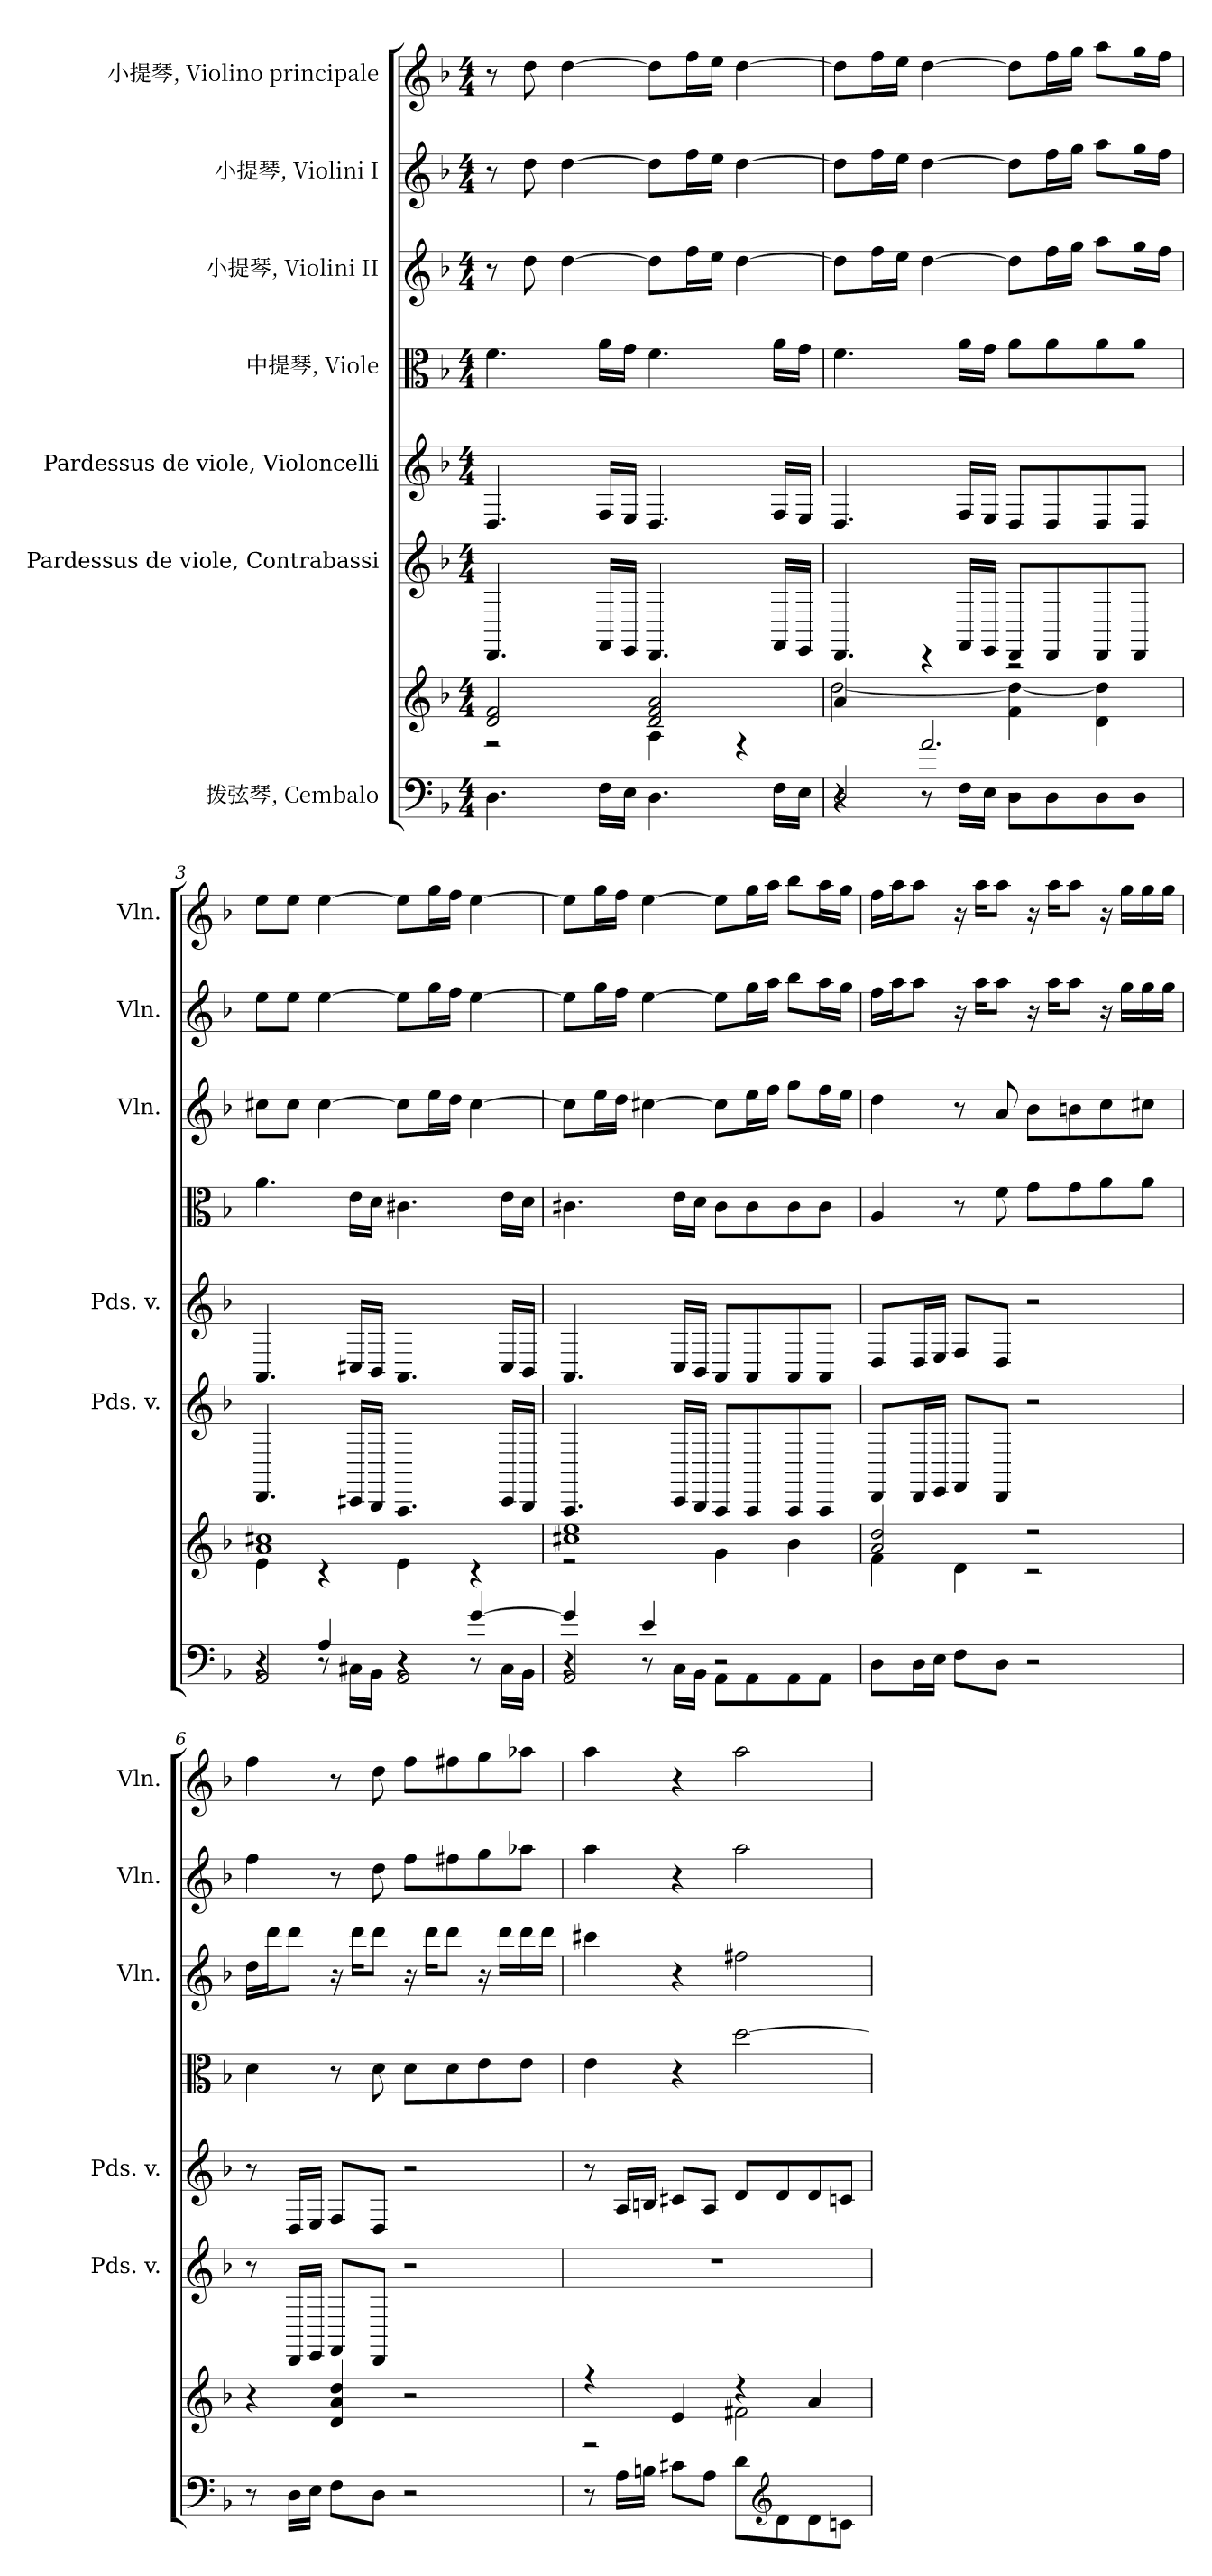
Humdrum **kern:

**kern	**kern	**kern	**kern	**kern	**kern	**kern	**kern
*part7	*part7	*part6	*part5	*part4	*part3	*part2	*part1
*staff8	*staff7	*staff6	*staff5	*staff4	*staff3	*staff2	*staff1
*I"拨弦琴, Cembalo	*	*I"Pardessus de viole, Contrabassi	*I"Pardessus de viole, Violoncelli	*I"中提琴, Viole	*I"小提琴, Violini II	*I"小提琴, Violini I	*I"小提琴, Violino principale
*	*	*I'Pds. v.	*I'Pds. v.	*	*I'Vln.	*I'Vln.	*I'Vln.
*clefF4	*clefG2	*clefG2	*clefG2	*clefC3	*clefG2	*clefG2	*clefG2
*k[b-]	*k[b-]	*k[b-]	*k[b-]	*k[b-]	*k[b-]	*k[b-]	*k[b-]
*M4/4	*M4/4	*M4/4	*M4/4	*M4/4	*M4/4	*M4/4	*M4/4
*MM90	*MM90	*MM90	*MM90	*MM90	*MM90	*MM90	*MM90
=1	=1	=1	=1	=1	=1	=1	=1
*	*^	*	*	*	*	*	*
4.D\	2d/ 2f/	2r	4.DD/	4.D/	4.f\	8r	8r	8r
.	.	.	.	.	.	8dd\	8dd\	8dd\
.	.	.	.	.	.	[4dd\	[4dd\	[4dd\
16F\LL	.	.	16FF/LL	16F/LL	16a\LL	.	.	.
16E\JJ	.	.	16EE/JJ	16E/JJ	16g\JJ	.	.	.
4.D\	2d/ 2f/ 2a/	4A\	4.DD/	4.D/	4.f\	8dd\L]	8dd\L]	8dd\L]
.	.	.	.	.	.	16ff\L	16ff\L	16ff\L
.	.	.	.	.	.	16ee\JJ	16ee\JJ	16ee\JJ
.	.	4r	.	.	.	[4dd\	[4dd\	[4dd\
16F\LL	.	.	16FF/LL	16F/LL	16a\LL	.	.	.
16E\JJ	.	.	16EE/JJ	16E/JJ	16g\JJ	.	.	.
=2	=2	=2	=2	=2	=2	=2	=2	=2
*^	*	*	*	*	*	*	*	*
*	*^	*	*	*	*	*	*	*	*
4r	4r	2D/	4a/	[2dd\	4.DD/	4.D/	4.f\	8dd\L]	8dd\L]	8dd\L]
.	.	.	.	.	.	.	.	16ff\L	16ff\L	16ff\L
.	.	.	.	.	.	.	.	16ee\JJ	16ee\JJ	16ee\JJ
2.a/	8r	.	4r	.	.	.	.	[4dd\	[4dd\	[4dd\
.	16F\LL	.	.	.	16FF/LL	16F/LL	16a\LL	.	.	.
.	16E\JJ	.	.	.	16EE/JJ	16E/JJ	16g\JJ	.	.	.
.	8D\L	2r	2r	4f\ 4dd\_	8DD/L	8D/L	8a\L	8dd\L]	8dd\L]	8dd\L]
.	8D\	.	.	.	8DD/	8D/	8a\	16ff\L	16ff\L	16ff\L
.	.	.	.	.	.	.	.	16gg\JJ	16gg\JJ	16gg\JJ
.	8D\	.	.	4d\ 4dd\]	8DD/	8D/	8a\	8aa\L	8aa\L	8aa\L
.	8D\J	.	.	.	8DD/J	8D/J	8a\J	16gg\L	16gg\L	16gg\L
.	.	.	.	.	.	.	.	16ff\JJ	16ff\JJ	16ff\JJ
!!LO:PB:g=z
=3	=3	=3	=3	=3	=3	=3	=3	=3	=3	=3
4r	4r	2AA/	1a 1cc#X	4e\	4.DD/	4.AA/	4.a\	8cc#X\L	8ee\L	8ee\L
.	.	.	.	.	.	.	.	8cc#\J	8ee\J	8ee\J
4A/	8r	.	.	4r	.	.	.	[4cc#\	[4ee\	[4ee\
.	16C#X\LL	.	.	.	16CC#X/LL	16C#X/LL	16e\LL	.	.	.
.	16BB-\JJ	.	.	.	16BBB-/JJ	16BB-/JJ	16d\JJ	.	.	.
4r	4r	2AA/	.	4e\	4.AAA/	4.AA/	4.c#X\	8cc#\L]	8ee\L]	8ee\L]
.	.	.	.	.	.	.	.	16ee\L	16gg\L	16gg\L
.	.	.	.	.	.	.	.	16dd\JJ	16ff\JJ	16ff\JJ
[4g/	8r	.	.	4r	.	.	.	[4cc#\	[4ee\	[4ee\
.	16C#\LL	.	.	.	16CC#/LL	16C#/LL	16e\LL	.	.	.
.	16BB-\JJ	.	.	.	16BBB-/JJ	16BB-/JJ	16d\JJ	.	.	.
=4	=4	=4	=4	=4	=4	=4	=4	=4	=4	=4
4g/]	4r	2AA/	1cc#X 1ee	2r	4.AAA/	4.AA/	4.c#X\	8cc#\L]	8ee\L]	8ee\L]
.	.	.	.	.	.	.	.	16ee\L	16gg\L	16gg\L
.	.	.	.	.	.	.	.	16dd\JJ	16ff\JJ	16ff\JJ
4e/	8r	.	.	.	.	.	.	[4cc#X\	[4ee\	[4ee\
.	16C\LL	.	.	.	16CC/LL	16C/LL	16e\LL	.	.	.
.	16BB-\JJ	.	.	.	16BBB-/JJ	16BB-/JJ	16d\JJ	.	.	.
2r	8AA\L	2r	.	4g\	8AAA/L	8AA/L	8c#\L	8cc#\L]	8ee\L]	8ee\L]
.	8AA\	.	.	.	8AAA/	8AA/	8c#\	16ee\L	16gg\L	16gg\L
.	.	.	.	.	.	.	.	16ff\JJ	16aa\JJ	16aa\JJ
.	8AA\	.	.	4b-\	8AAA/	8AA/	8c#\	8gg\L	8bb-\L	8bb-\L
.	8AA\J	.	.	.	8AAA/J	8AA/J	8c#\J	16ff\L	16aa\L	16aa\L
.	.	.	.	.	.	.	.	16ee\JJ	16gg\JJ	16gg\JJ
*v	*v	*v	*	*	*	*	*	*	*	*
!!LO:PB:g=z
=5	=5	=5	=5	=5	=5	=5	=5	=5
8D\L	2a/ 2dd/	4f\	8DD/L	8D/L	4A/	4dd\	16ff\LL	16ff\LL
.	.	.	.	.	.	.	16aa\J	16aa\J
16D\L	.	.	16DD/L	16D/L	.	.	8aa\J	8aa\J
16E\JJ	.	.	16EE/JJ	16E/JJ	.	.	.	.
8F\L	.	4d\	8FF/L	8F/L	8r	8r	16r	16r
.	.	.	.	.	.	.	16aa\KL	16aa\KL
8D\J	.	.	8DD/J	8D/J	8f\	8a/	8aa\J	8aa\J
2r	2r	2r	2r	2r	8g\L	8b-\L	16r	16r
.	.	.	.	.	.	.	16aa\KL	16aa\KL
.	.	.	.	.	8g\	8bn\	8aa\J	8aa\J
.	.	.	.	.	8a\	8cc\	16r	16r
.	.	.	.	.	.	.	16gg\LL	16gg\LL
.	.	.	.	.	8a\J	8cc#X\J	16gg\	16gg\
.	.	.	.	.	.	.	16gg\JJ	16gg\JJ
*	*v	*v	*	*	*	*	*	*
=6	=6	=6	=6	=6	=6	=6	=6
8r	4r	8r	8r	4d\	16dd\LL	4ff\	4ff\
.	.	.	.	.	16ddd\J	.	.
16D\LL	.	16DD/LL	16D/LL	.	8ddd\J	.	.
16E\JJ	.	16EE/JJ	16E/JJ	.	.	.	.
8F\L	4d/ 4a/ 4dd/	8FF/L	8F/L	8r	16r	8r	8r
.	.	.	.	.	16ddd\KL	.	.
8D\J	.	8DD/J	8D/J	8d\	8ddd\J	8dd\	8dd\
2r	2r	2r	2r	8d\L	16r	8ff\L	8ff\L
.	.	.	.	.	16ddd\KL	.	.
.	.	.	.	8d\	8ddd\J	8ff#X\	8ff#X\
.	.	.	.	8e\	16r	8gg\	8gg\
.	.	.	.	.	16ddd\LL	.	.
.	.	.	.	8e\J	16ddd\	8aa-X\J	8aa-X\J
.	.	.	.	.	16ddd\JJ	.	.
!!LO:PB:g=z
=7	=7	=7	=7	=7	=7	=7	=7
*	*^	*	*	*	*	*	*
8r	4r	2r	1r	8r	4e\	4ccc#X\	4aa\	4aa\
16A\LL	.	.	.	16A/LL	.	.	.	.
16Bn\JJ	.	.	.	16Bn/JJ	.	.	.	.
8c#X\L	4e/	.	.	8c#X/L	4r	4r	4r	4r
8A\J	.	.	.	8A/J	.	.	.	.
8d\L	4r	2f#X\	.	8d/L	[2dd\	2ff#X\	2aa\	2aa\
*clefG2	*	*	*	*	*	*	*	*
8d\	.	.	.	8d/	.	.	.	.
8d\	4a/	.	.	8d/	.	.	.	.
8cn\J	.	.	.	8cn/J	.	.	.	.
*	*v	*v	*	*	*	*	*	*
=	=	=	=	=	=	=	=
*-	*-	*-	*-	*-	*-	*-	*-
